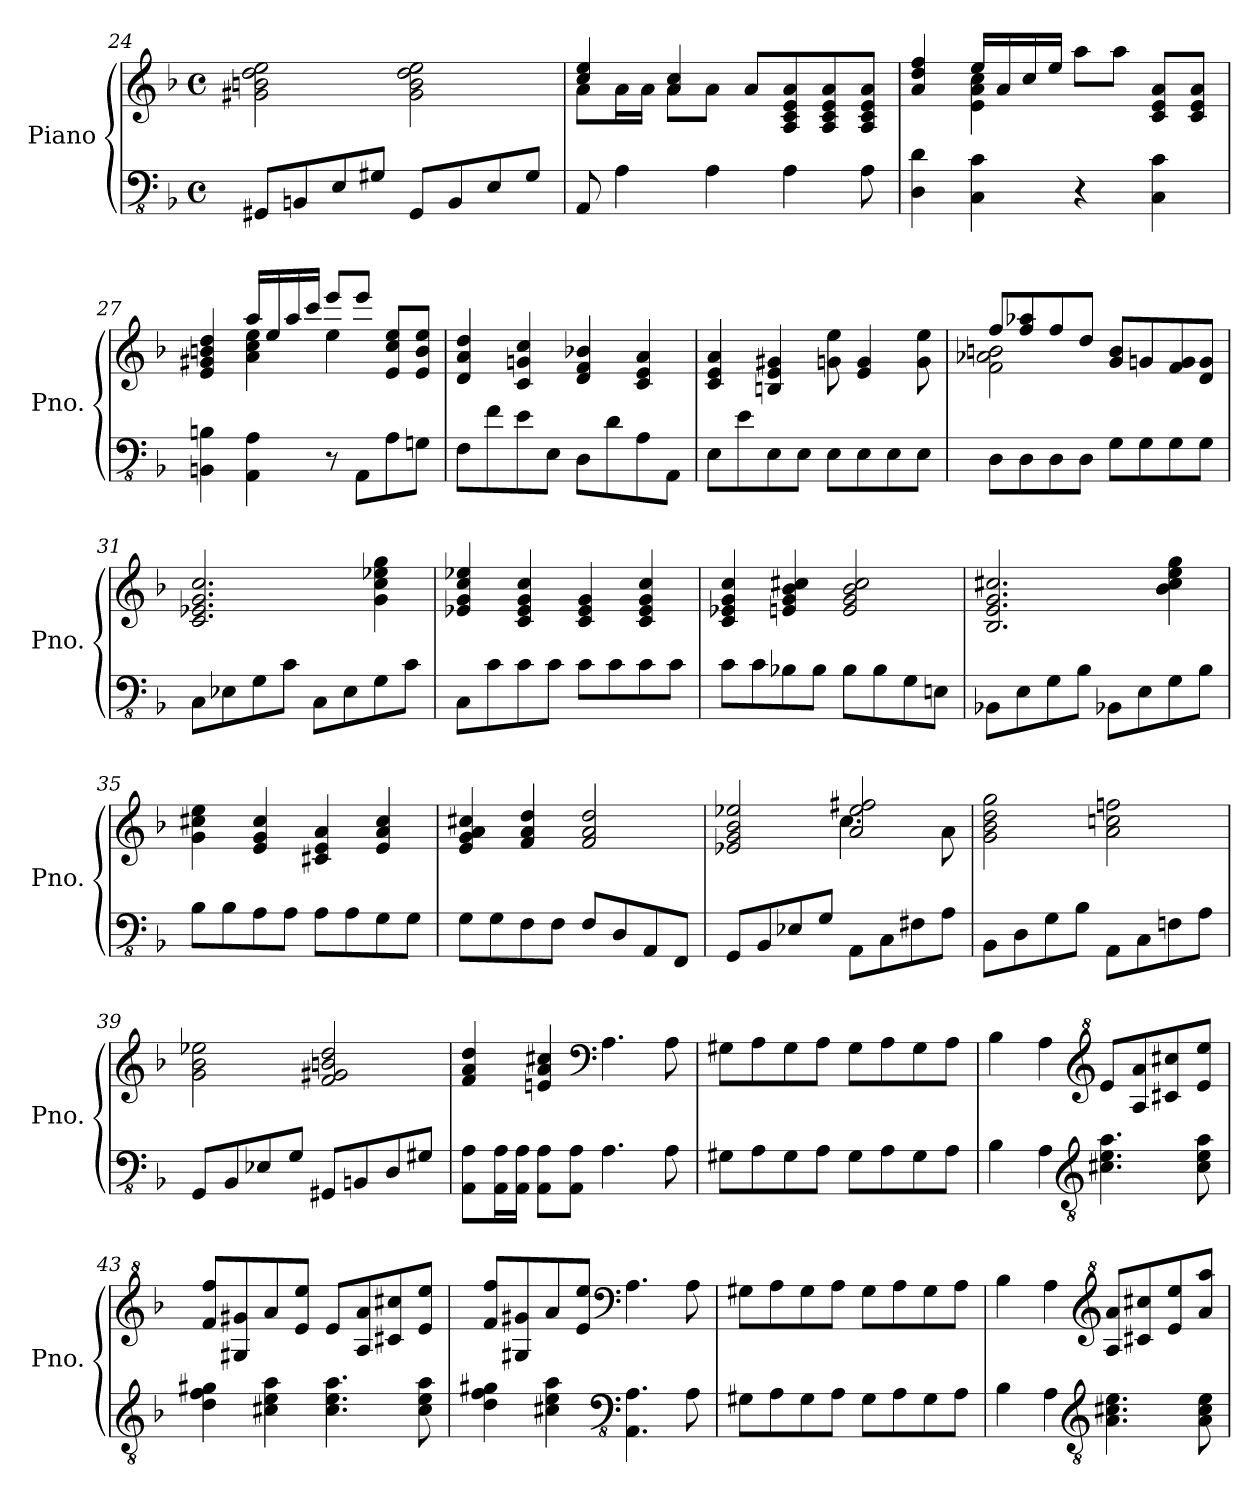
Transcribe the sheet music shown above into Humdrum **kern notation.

**kern	**kern
*part1	*part1
*staff2	*staff1
*I"Piano	*
*I'Pno.	*
!!LO:LB:g=z
*clefFv4	*clefG2
*k[b-]	*k[b-]
*M4/4	*M4/4
*met(c)	*met(c)
=24	=24
8GGG#X/L	2g#X\ 2bn\ 2dd\ 2ee\
8BBBn/	.
8EE/	.
8GG#X/J	.
8GGG#/L	2g#\ 2b\ 2dd\ 2ee\
8BBB/	.
8EE/	.
8GG#/J	.
=25	=25
*	*^
8AAA/	4cc/ 4ee/	8a\L
4AA\	.	16a\L
.	.	16a\JJ
.	4a/ 4cc/	8a\L
4AA\	.	8a\J
.	8a/L	2ryy
4AA\	8A/ 8c/ 8e/ 8a/	.
.	8A/ 8c/ 8e/ 8a/	.
8AA\	8A/ 8c/ 8e/ 8a/J	.
=26	=26	=26
4DD\ 4D\	4a/ 4dd/ 4ff/	4ryy
4CC\ 4C\	16ee/LL	4e\ 4a\ 4cc\
.	16a/	.
.	16cc/	.
.	16ee/JJ	.
4r	8aa\L	2ryy
.	8aa\J	.
4CC\ 4C\	8c/ 8e/ 8a/L	.
.	8c/ 8e/ 8a/J	.
!!LO:LB:g=z	!!
=27	=27	=27
4BBBn\ 4BBn\	4e/ 4g#X/ 4bn/ 4dd/	4ryy
4AAA\ 4AA\	16aa/LL	4a\ 4cc\ 4ee\
.	16ee/	.
.	16aa/	.
.	16ccc/JJ	.
8r	8eee/L	4ee\
8AAA\L	8eee/J	.
8AA\	8e/ 8cc/ 8ee/L	4ryy
8GGn\J	8e/ 8b/ 8ee/J	.
*	*v	*v
=28	=28
8FF\L	4d/ 4a/ 4dd/
8F\	.
8E\	4c/ 4gn/ 4cc/
8EE\J	.
8DD\L	4d/ 4f/ 4b-X/
8D\	.
8AA\	4c/ 4e/ 4a/
8AAA\J	.
=29	=29
8EE\L	4c/ 4e/ 4a/
8E\	.
8EE\	4Bn/ 4e/ 4g#X/
8EE\J	.
8EE\L	8gn\ 8ee\
8EE\	4e/ 4g/
8EE\	.
8EE\J	8g\ 8ee\
!!LO:LB:g=z
=30	=30
*	*^
8DD\L	8ff/L	2f\ 2a-X\ 2bn\
8DD\	8ff/ 8aa-X/	.
8DD\	8ff/	.
8DD\J	8dd/J	.
8GG\L	8g/ 8b/L	2ryy
8GG\	8gn/	.
8GG\	8f/ 8g/	.
8GG\J	8d/ 8g/J	.
*	*v	*v
=31	=31
8CC\L	2.c/ 2.e-X/ 2.g/ 2.cc/
8EE-X\	.
8GG\	.
8C\J	.
8CC\L	.
8EE-\	.
8GG\	4g\ 4cc\ 4ee-X\ 4gg\
8C\J	.
=32	=32
8CC\L	4e-X/ 4g/ 4cc/ 4ee-X/
8C\	.
8C\	4c/ 4e-/ 4g/ 4cc/
8C\J	.
8C\L	4c/ 4e-/ 4g/
8C\	.
8C\	4c/ 4e-/ 4g/ 4cc/
8C\J	.
!!LO:PB:g=z
=33	=33
8C\L	4c/ 4e-X/ 4g/ 4cc/
8C\	.
8BB-X\	4en/ 4g/ 4b-/ 4cc#X/
8BB-\J	.
8BB-\L	2e/ 2g/ 2b-/ 2cc#/
8BB-\	.
8GG\	.
8EEn\J	.
=34	=34
8BBB-X\L	2.B-/ 2.e/ 2.g/ 2.cc#X/
8EE\	.
8GG\	.
8BB-\J	.
8BBB-X\L	.
8EE\	.
8GG\	4b-\ 4cc#\ 4ee\ 4gg\
8BB-\J	.
=35	=35
8BB-\L	4g\ 4cc#X\ 4ee\
8BB-\	.
8AA\	4e/ 4g/ 4cc#/
8AA\J	.
8AA\L	4c#X/ 4e/ 4a/
8AA\	.
8GG\	4e/ 4a/ 4cc#/
8GG\J	.
=36	=36
8GG\L	4e/ 4g/ 4a/ 4cc#X/
8GG\	.
8FF\	4f/ 4a/ 4dd/
8FF\J	.
8FF/L	2f/ 2a/ 2dd/
8DD/	.
8AAA/	.
8FFF/J	.
!!LO:LB:g=z
=37	=37
*	*^
8GGG/L	2e-X/ 2g/ 2b-/ 2ee-X/	2ryy
8BBB-/	.	.
8EE-X/	.	.
8GG/J	.	.
8AAA\L	2a/ 2ee-/ 2ff#X/	4.cc\
8CC\	.	.
8FF#X\	.	.
8AA\J	.	8a\
*	*v	*v
=38	=38
8BBB-\L	2g\ 2b-\ 2dd\ 2gg\
8DD\	.
8GG\	.
8BB-\J	.
8AAA\L	2a\ 2ccn\ 2ffn\
8CC\	.
8FFn\	.
8AA\J	.
=39	=39
8GGG/L	2g\ 2b-\ 2ee-X\
8BBB-/	.
8EE-X/	.
8GG/J	.
8GGG#X/L	2f/ 2g#X/ 2bn/ 2dd/
8BBBn/	.
8DD/	.
8GG#X/J	.
=40	=40
8AAA\ 8AA\L	4f/ 4a/ 4dd/
16AAA\ 16AA\L	.
16AAA\ 16AA\JJ	.
8AAA\ 8AA\L	4en/ 4a/ 4cc#X/
8AAA\ 8AA\J	.
*	*clefF4
4.AA\	4.A\
8AA\	8A\
!!LO:LB:g=z
=41	=41
8GG#X\L	8G#X\L
8AA\	8A\
8GG#\	8G#\
8AA\J	8A\J
8GG#\L	8G#\L
8AA\	8A\
8GG#\	8G#\
8AA\J	8A\J
=42	=42
4BB-\	4B-\
4AA\	4A\
*clefGv2	*clefG^2
4.c#X\ 4.e\ 4.a\	8ee/L
.	8a/ 8aa/
.	8cc#X/ 8ccc#X/
8c#\ 8e\ 8a\	8ee/ 8eee/J
=43	=43
4d\ 4f\ 4g#X\	8ff/ 8fff/L
.	8g#X/ 8gg#X/
4c#X\ 4e\ 4a\	8aa/
.	8ee/ 8eee/J
4.c#\ 4.e\ 4.a\	8ee/L
.	8a/ 8aa/
.	8cc#X/ 8ccc#X/
8c#\ 8e\ 8a\	8ee/ 8eee/J
=44	=44
4d\ 4f\ 4g#X\	8ff/ 8fff/L
.	8g#X/ 8gg#X/
4c#X\ 4e\ 4a\	8aa/
.	8ee/ 8eee/J
*clefFv4	*clefF4
4.AAA\ 4.AA\	4.A\
8AA\	8A\
!!LO:LB:g=z
=45	=45
8GG#X\L	8G#X\L
8AA\	8A\
8GG#\	8G#\
8AA\J	8A\J
8GG#\L	8G#\L
8AA\	8A\
8GG#\	8G#\
8AA\J	8A\J
=46	=46
4BB-\	4B-\
4AA\	4A\
*clefGv2	*clefG^2
4.A\ 4.c#X\ 4.e\	8a/ 8aa/L
.	8cc#X/ 8ccc#X/
.	8ee/ 8eee/
8A\ 8c#\ 8e\	8aa/ 8aaa/J
=	=
*-	*-
